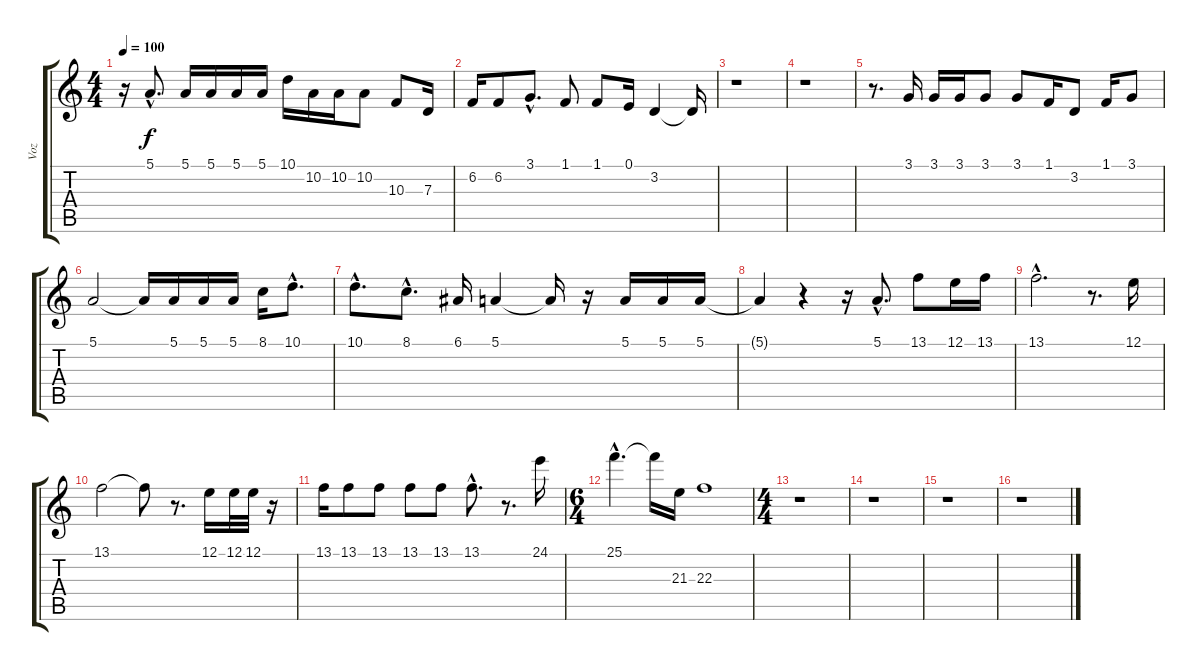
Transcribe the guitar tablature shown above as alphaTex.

\track ("Voz" "Voz") {instrument sopranosax}
\staff {score tabs}
\tuning (E4 B3 G3 D3 A2 E2) {hide}
\ts (4 4)
\tempo 100
\clef g2
\ks c
r.16{dy f} 5.1{hac}.8{d} 5.1.16 5.1.16 5.1.16 5.1.16 10.1.16 10.2.16 10.2.16 10.2.8 10.3.8 7.3.16 |
6.2.16 6.2.8 3.1{hac}.8{d} 1.1.8 1.1.8 0.1.16 3.2.4 3.2{t}.16 |
r.1 |
r.1 |
r.8{d} 3.1.16 3.1.16 3.1.16 3.1.8 3.1.8 1.1.16 3.2.8 1.1.16 3.1.8 |
5.1.2 5.1{t}.16 5.1.16 5.1.16 5.1.16 8.1.16 10.1{hac}.8{d} |
10.1{hac}.8{d} 8.1{hac}.8{d} 6.1.16 5.1.4 5.1{t}.16 r.16 5.1.16 5.1.16 5.1.16 |
5.1{t}.4 r.4 r.16 5.1{hac}.8{d} 13.1.8 12.1.16 13.1.16 |
13.1{hac}.2{d} r.8{d} 12.1.16 |
13.1.2 13.1{t}.8 r.8{d} 12.1.16 12.1.32 12.1.32 r.16 |
13.1.16 13.1.8 13.1.8 13.1.8 13.1.8 13.1{hac}.8{d} r.8{d} 24.1.16 |
\ts (6 4)
25.1{hac}.4{d} 25.1{t}.16 21.3.16 22.3.1 |
\ts (4 4)
r.1 |
r.1 |
r.1 |
r.1
